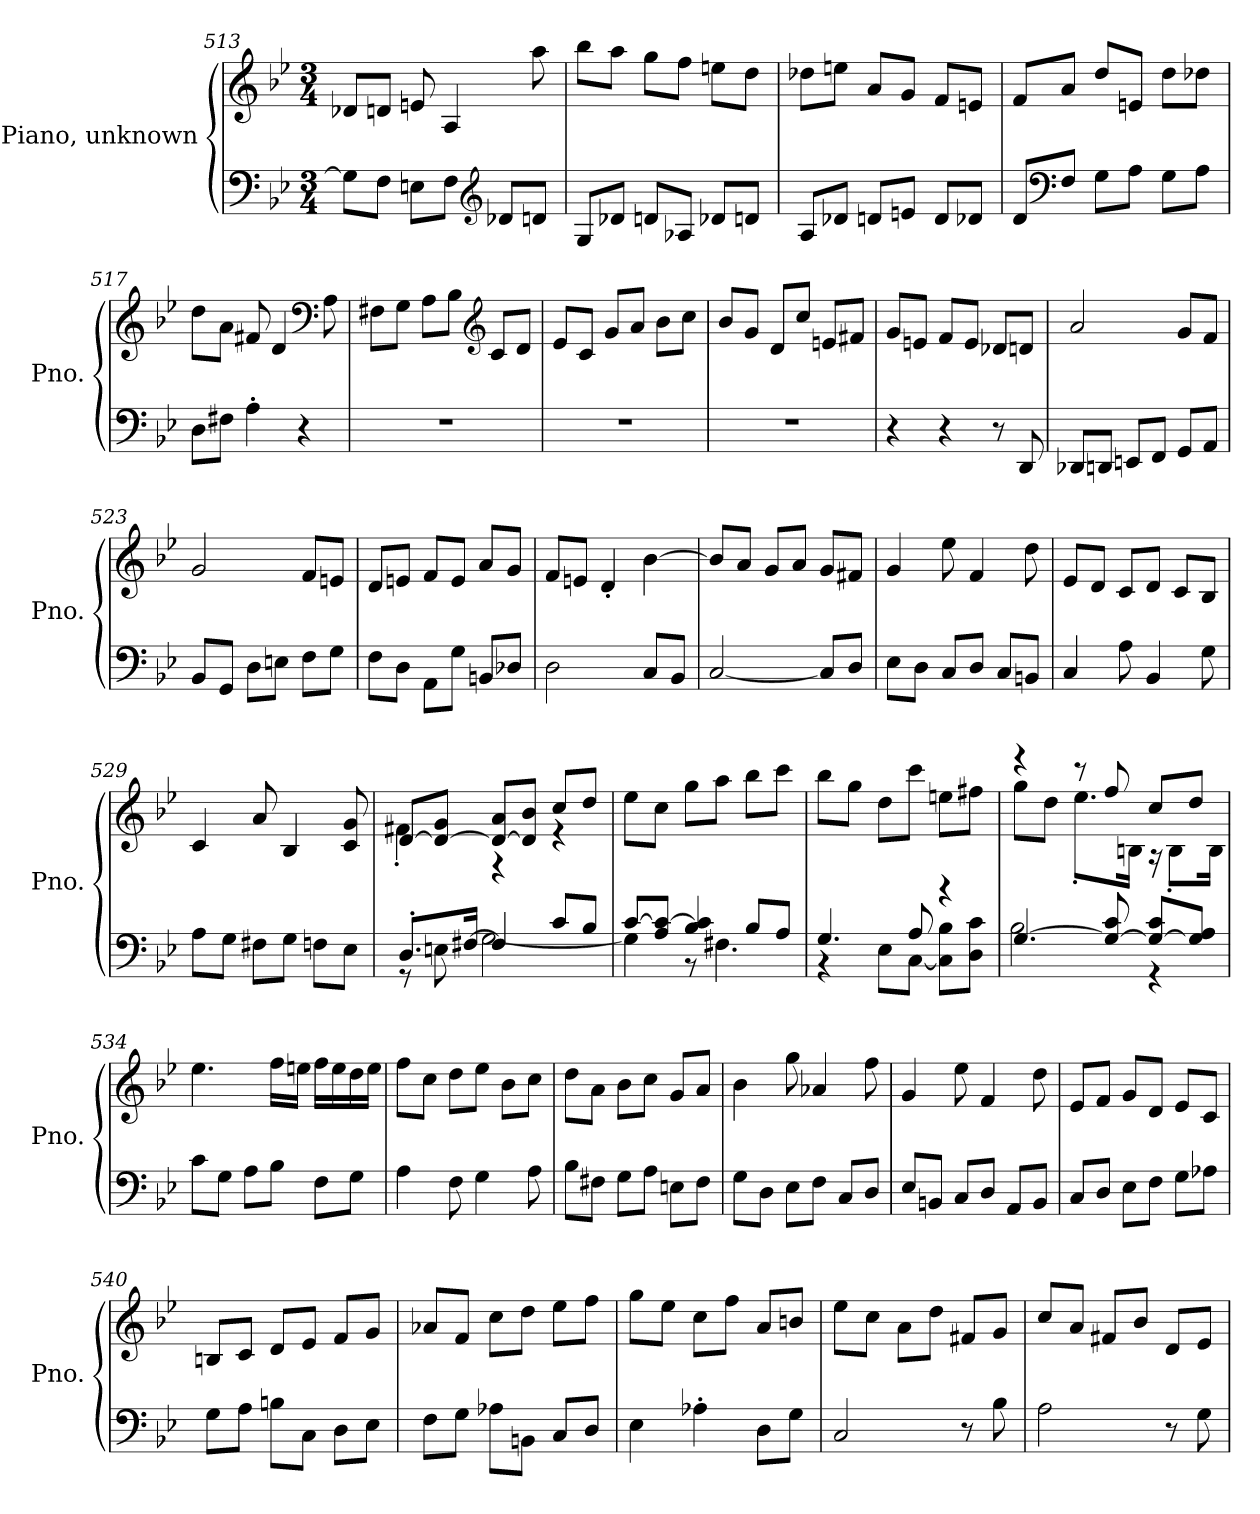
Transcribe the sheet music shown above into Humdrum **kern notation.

**kern	**kern
*part1	*part1
*staff2	*staff1
*I"Piano, unknown	*
*I'Pno.	*
*clefF4	*clefG2
*k[b-e-]	*k[b-e-]
*M3/4	*M3/4
=513	=513
8G\L]	8d-X/L
8F\J	8dn/J
8En\L	8en/
8F\J	4A/
*clefG2	*
8d-X/L	.
8dn/J	8aa\
=514	=514
8G/L	8bb-\L
8d-X/J	8aa\J
8dn/L	8gg\L
8A-X/J	8ff\J
8d-X/L	8een\L
8dn/J	8dd\J
!!LO:PB:g=z
=515	=515
8A/L	8dd-X\L
8d-X/J	8een\J
8dn/L	8a/L
8en/J	8g/J
8d/L	8f/L
8d-X/J	8en/J
=516	=516
8d/L	8f/L
*clefF4	*
8F/J	8a/J
8G\L	8dd/L
8A\J	8en/J
8G\L	8dd\L
8A\J	8dd-X\J
=517	=517
8D\L	8dd\L
8F#X\J	8a\J
4A'\	8f#X/
.	4d/
4r	.
*	*clefF4
.	8A\
=518	=518
2.r	8F#X\L
.	8G\J
.	8A\L
.	8B-\J
*	*clefG2
.	8c/L
.	8d/J
=519	=519
2.r	8e-/L
.	8c/J
.	8g/L
.	8a/J
.	8b-\L
.	8cc\J
!!LO:LB:g=z
=520	=520
2.r	8b-/L
.	8g/J
.	8d/L
.	8cc/J
.	8en/L
.	8f#X/J
=521	=521
4r	8g/L
.	8en/J
4r	8f/L
.	8e/J
8r	8d-X/L
8DD/	8dn/J
=522	=522
8DD-X/L	2a/
8DDn/J	.
8EEn/L	.
8FF/J	.
8GG/L	8g/L
8AA/J	8f/J
=523	=523
8BB-/L	2g/
8GG/J	.
8D\L	.
8En\J	.
8F\L	8f/L
8G\J	8en/J
=524	=524
8F\L	8d/L
8D\J	8en/J
8AA\L	8f/L
8G\J	8e/J
8BBn/L	8a/L
8D-X/J	8g/J
!!LO:LB:g=z
=525	=525
2D\	8f/L
.	8en/J
.	4d'/
8C/L	[4b-\
8BB-/J	.
=526	=526
[2C/	8b-/L]
.	8a/J
.	8g/L
.	8a/J
8C/L]	8g/L
8D/J	8f#X/J
=527	=527
8E-\L	4g/
8D\J	.
8C/L	8ee-\
8D/J	4f/
8C/L	.
8BBn/J	8dd\
=528	=528
4C/	8e-/L
.	8d/J
8A\	8c/L
4BB-/	8d/J
.	8c/L
8G\	8B-/J
=529	=529
8A\L	4c/
8G\J	.
8F#X\L	8a/
8G\J	4B-/
8Fn\L	.
8E-\J	8c/ 8g/
!!LO:LB:g=z
=530	=530
*^	*^
8.D'/L	8r	[8d/L	4f#X'\
.	8En\	8d/_ 8g/J	.
[16F#X/Jk	.	.	.
4F#/]	[2G\	8d/_ 8a/L	4r
.	.	8d/] 8b-/J	.
8c/L	.	8cc/L	4r
8B-/J	.	8dd/J	.
*	*	*v	*v
=531	=531	=531
[8c/L	4G\]	8ee-\L
8A/ 8c/_J	.	8cc\J
4B-/ 4c/]	8r	8gg\L
.	4.F#X\	8aa\J
8B-/L	.	8bb-\L
8A/J	.	8ccc\J
=532	=532	=532
4.G/	4r	8bb-\L
.	.	8gg\J
.	8E-\L	8dd\L
8A/	[8C\J	8ccc\J
4r	8C\] 8B-\L	8een\L
.	8D\ 8c\J	8ff#X\J
=533	=533	=533
*	*	*^
[4.G/	2B-\	4r	8gg\L
.	.	.	8dd\J
.	.	8r	8.ee-'\L
8G/_ 8c/	.	8ff/	.
.	.	.	16Bn\Jk
8G/_ 8c/L	4r	8cc/L	16r
.	.	.	8B'\L
8G/] 8A/J	.	8dd/J	.
.	.	.	16B\Jk
*v	*v	*	*
*	*v	*v
!!LO:LB:g=z
=534	=534
8c\L	4.ee-\
8G\J	.
8A\L	.
8B-\J	16ff\LL
.	16een\JJ
8F\L	16ff\LL
.	16ee\
8G\J	16dd\
.	16ee\JJ
=535	=535
4A\	8ff\L
.	8cc\J
8F\	8dd\L
4G\	8ee-\J
.	8b-\L
8A\	8cc\J
=536	=536
8B-\L	8dd\L
8F#X\J	8a\J
8G\L	8b-\L
8A\J	8cc\J
8En\L	8g/L
8F#\J	8a/J
=537	=537
8G\L	4b-\
8D\J	.
8E-\L	8gg\
8F\J	4a-X/
8C/L	.
8D/J	8ff\
=538	=538
8E-/L	4g/
8BBn/J	.
8C/L	8ee-\
8D/J	4f/
8AA/L	.
8BB/J	8dd\
!!LO:LB:g=z
=539	=539
8C/L	8e-/L
8D/J	8f/J
8E-\L	8g/L
8F\J	8d/J
8G\L	8e-/L
8A-X\J	8c/J
=540	=540
8G\L	8Bn/L
8A\J	8c/J
8Bn\L	8d/L
8C\J	8e-/J
8D\L	8f/L
8E-\J	8g/J
=541	=541
8F\L	8a-X/L
8G\J	8f/J
8A-X\L	8cc\L
8BBn\J	8dd\J
8C/L	8ee-\L
8D/J	8ff\J
=542	=542
4E-\	8gg\L
.	8ee-\J
4A-X'\	8cc\L
.	8ff\J
8D\L	8a/L
8G\J	8bn/J
=543	=543
2C/	8ee-\L
.	8cc\J
.	8a\L
.	8dd\J
8r	8f#X/L
8B-\	8g/J
!!LO:PB:g=z
=544	=544
2A\	8cc/L
.	8a/J
.	8f#X/L
.	8b-/J
8r	8d/L
8G\	8e-/J
=	=
*-	*-
